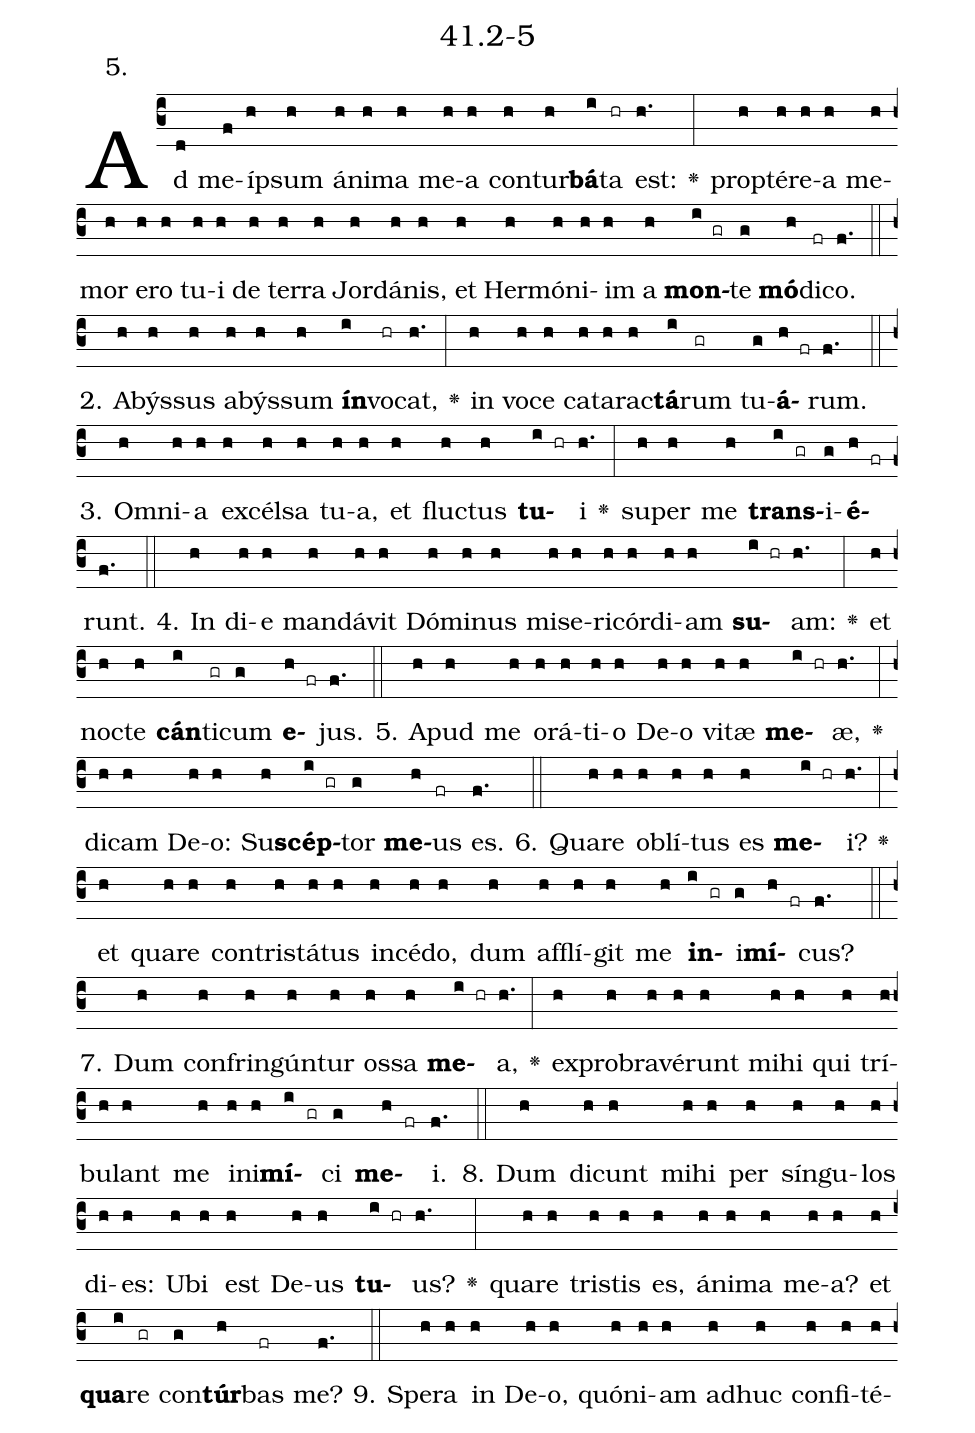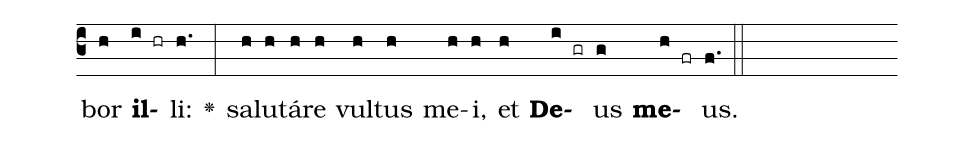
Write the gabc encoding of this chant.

name: 41.2-5;
annotation: 5.;
%%
(c3)Ad(d) me(f)íp(h)sum(h) á(h)ni(h)ma(h) me(h)a(h) con(h)tur(h)<b>bá</b>(i)ta(hr) est:(h.) <v>\greheightstar</v>(:) prop(h)tér(h)e(h)a(h) me(h)mor(h) e(h)ro(h) tu(h)i(h) de(h) ter(h)ra(h) Jor(h)dá(h)nis,(h) et(h) Her(h)mó(h)ni(h)im(h) a(h) <b>mon</b>(i gr)te(g) <b>mó</b>(h)di(fr)co.(f.) (::)
2. A(h)býs(h)sus(h) a(h)býs(h)sum(h) <b>ín</b>(i)vo(hr)cat,(h.) <v>\greheightstar</v>(:) in(h) vo(h)ce(h) ca(h)ta(h)rac(h)<b>tá</b>(i)rum(gr) tu(g)<b>á</b>(h fr)rum.(f.) (::)
3. Om(h)ni(h)a(h) ex(h)cél(h)sa(h) tu(h)a,(h) et(h) fluc(h)tus(h) <b>tu</b>(i hr)i(h.) <v>\greheightstar</v>(:) su(h)per(h) me(h) <b>trans</b>(i gr)i(g)<b>é</b>(h fr)runt.(f.) (::)
4. In(h) di(h)e(h) man(h)dá(h)vit(h) Dó(h)mi(h)nus(h) mi(h)se(h)ri(h)cór(h)di(h)am(h) <b>su</b>(i hr)am:(h.) <v>\greheightstar</v>(:) et(h) noc(h)te(h) <b>cán</b>(i)ti(gr)cum(g) <b>e</b>(h fr)jus.(f.) (::)
5. A(h)pud(h) me(h) o(h)rá(h)ti(h)o(h) De(h)o(h) vi(h)tæ(h) <b>me</b>(i hr)æ,(h.) <v>\greheightstar</v>(:) di(h)cam(h) De(h)o:(h) Su(h)<b>scép</b>(i gr)tor(g) <b>me</b>(h)us(fr) es.(f.) (::)
6. Qua(h)re(h) ob(h)lí(h)tus(h) es(h) <b>me</b>(i hr)i?(h.) <v>\greheightstar</v>(:) et(h) qua(h)re(h) con(h)tris(h)tá(h)tus(h) in(h)cé(h)do,(h) dum(h) af(h)flí(h)git(h) me(h) <b>in</b>(i gr)i(g)<b>mí</b>(h fr)cus?(f.) (::)
7. Dum(h) con(h)frin(h)gún(h)tur(h) os(h)sa(h) <b>me</b>(i hr)a,(h.) <v>\greheightstar</v>(:) ex(h)pro(h)bra(h)vé(h)runt(h) mi(h)hi(h) qui(h) trí(h)bu(h)lant(h) me(h) in(h)i(h)<b>mí</b>(i gr)ci(g) <b>me</b>(h fr)i.(f.) (::)
8. Dum(h) di(h)cunt(h) mi(h)hi(h) per(h) sín(h)gu(h)los(h) di(h)es:(h) U(h)bi(h) est(h) De(h)us(h) <b>tu</b>(i hr)us?(h.) <v>\greheightstar</v>(:) qua(h)re(h) tris(h)tis(h) es,(h) á(h)ni(h)ma(h) me(h)a?(h) et(h) <b>qua</b>(i)re(gr) con(g)<b>túr</b>(h)bas(fr) me?(f.) (::)
9. Spe(h)ra(h) in(h) De(h)o,(h) quón(h)i(h)am(h) ad(h)huc(h) con(h)fi(h)té(h)bor(h) <b>il</b>(i hr)li:(h.) <v>\greheightstar</v>(:) sa(h)lu(h)tá(h)re(h) vul(h)tus(h) me(h)i,(h) et(h) <b>De</b>(i gr)us(g) <b>me</b>(h fr)us.(f.) (::)
